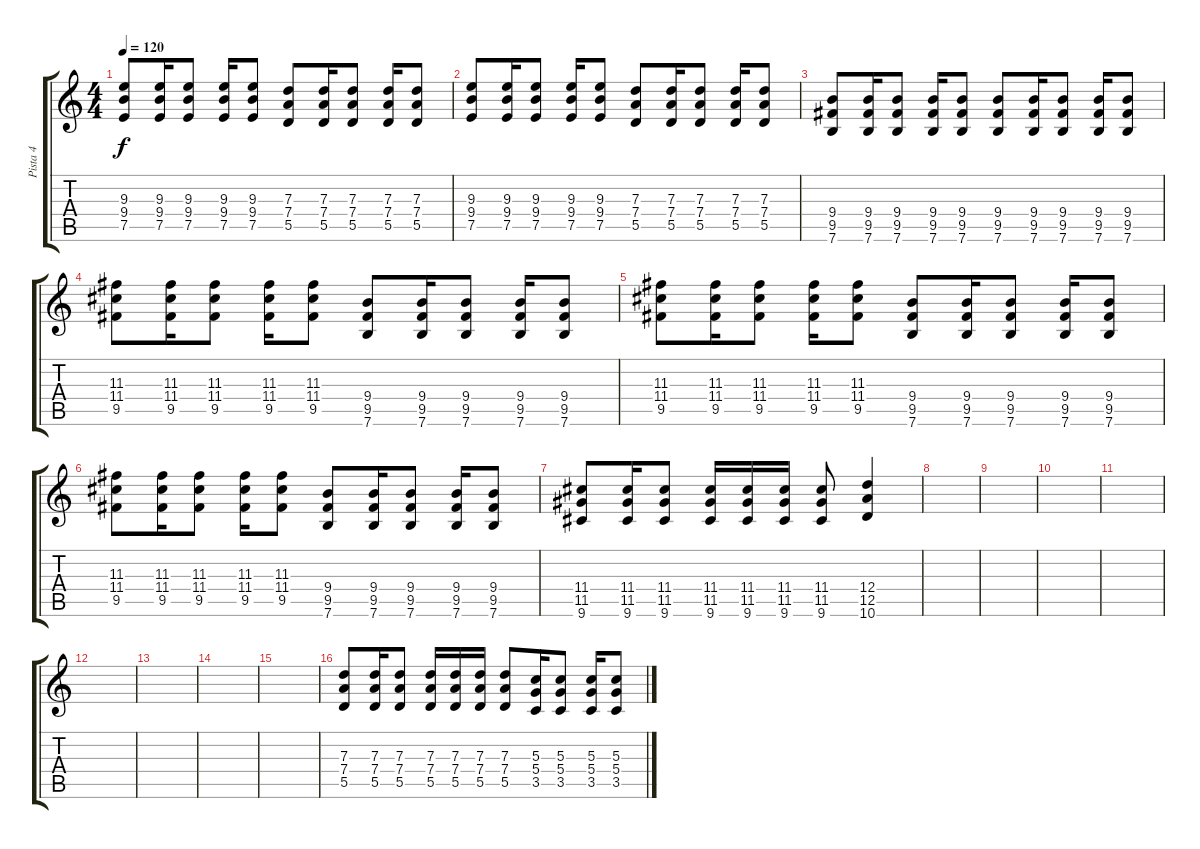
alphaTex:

\track ("Pista 4" "Pista 4") {instrument distortionguitar}
\staff {score tabs}
\tuning (E4 B3 G3 D3 A2 E2) {hide}
\ts (4 4)
\tempo 120
\clef g2
\ks c
(9.3 9.4 7.5).8{dy f} (9.3 9.4 7.5).16 (9.3 9.4 7.5).8 (9.3 9.4 7.5).16 (9.3 9.4 7.5).8 (7.3 7.4 5.5).8 (7.3 7.4 5.5).16 (7.3 7.4 5.5).8 (7.3 7.4 5.5).16 (7.3 7.4 5.5).8 |
(9.3 9.4 7.5).8 (9.3 9.4 7.5).16 (9.3 9.4 7.5).8 (9.3 9.4 7.5).16 (9.3 9.4 7.5).8 (7.3 7.4 5.5).8 (7.3 7.4 5.5).16 (7.3 7.4 5.5).8 (7.3 7.4 5.5).16 (7.3 7.4 5.5).8 |
(9.4 9.5 7.6).8 (9.4 9.5 7.6).16 (9.4 9.5 7.6).8 (9.4 9.5 7.6).16 (9.4 9.5 7.6).8 (9.4 9.5 7.6).8 (9.4 9.5 7.6).16 (9.4 9.5 7.6).8 (9.4 9.5 7.6).16 (9.4 9.5 7.6).8 |
(11.3 11.4 9.5).8 (11.3 11.4 9.5).16 (11.3 11.4 9.5).8 (11.3 11.4 9.5).16 (11.3 11.4 9.5).8 (9.4 9.5 7.6).8 (9.4 9.5 7.6).16 (9.4 9.5 7.6).8 (9.4 9.5 7.6).16 (9.4 9.5 7.6).8 |
(11.3 11.4 9.5).8 (11.3 11.4 9.5).16 (11.3 11.4 9.5).8 (11.3 11.4 9.5).16 (11.3 11.4 9.5).8 (9.4 9.5 7.6).8 (9.4 9.5 7.6).16 (9.4 9.5 7.6).8 (9.4 9.5 7.6).16 (9.4 9.5 7.6).8 |
(11.3 11.4 9.5).8 (11.3 11.4 9.5).16 (11.3 11.4 9.5).8 (11.3 11.4 9.5).16 (11.3 11.4 9.5).8 (9.4 9.5 7.6).8 (9.4 9.5 7.6).16 (9.4 9.5 7.6).8 (9.4 9.5 7.6).16 (9.4 9.5 7.6).8 |
(11.4 11.5 9.6).8 (11.4 11.5 9.6).16 (11.4 11.5 9.6).8 (11.4 11.5 9.6).16 (11.4 11.5 9.6).16 (11.4 11.5 9.6).16 (11.4 11.5 9.6).8 (12.4 12.5 10.6).4 |
|
|
|
|
|
|
|
|
(7.3 7.4 5.5).8 (7.3 7.4 5.5).16 (7.3 7.4 5.5).8 (7.3 7.4 5.5).16 (7.3 7.4 5.5).16 (7.3 7.4 5.5).16 (7.3 7.4 5.5).8 (5.3 5.4 3.5).16 (5.3 5.4 3.5).8 (5.3 5.4 3.5).16 (5.3 5.4 3.5).8
